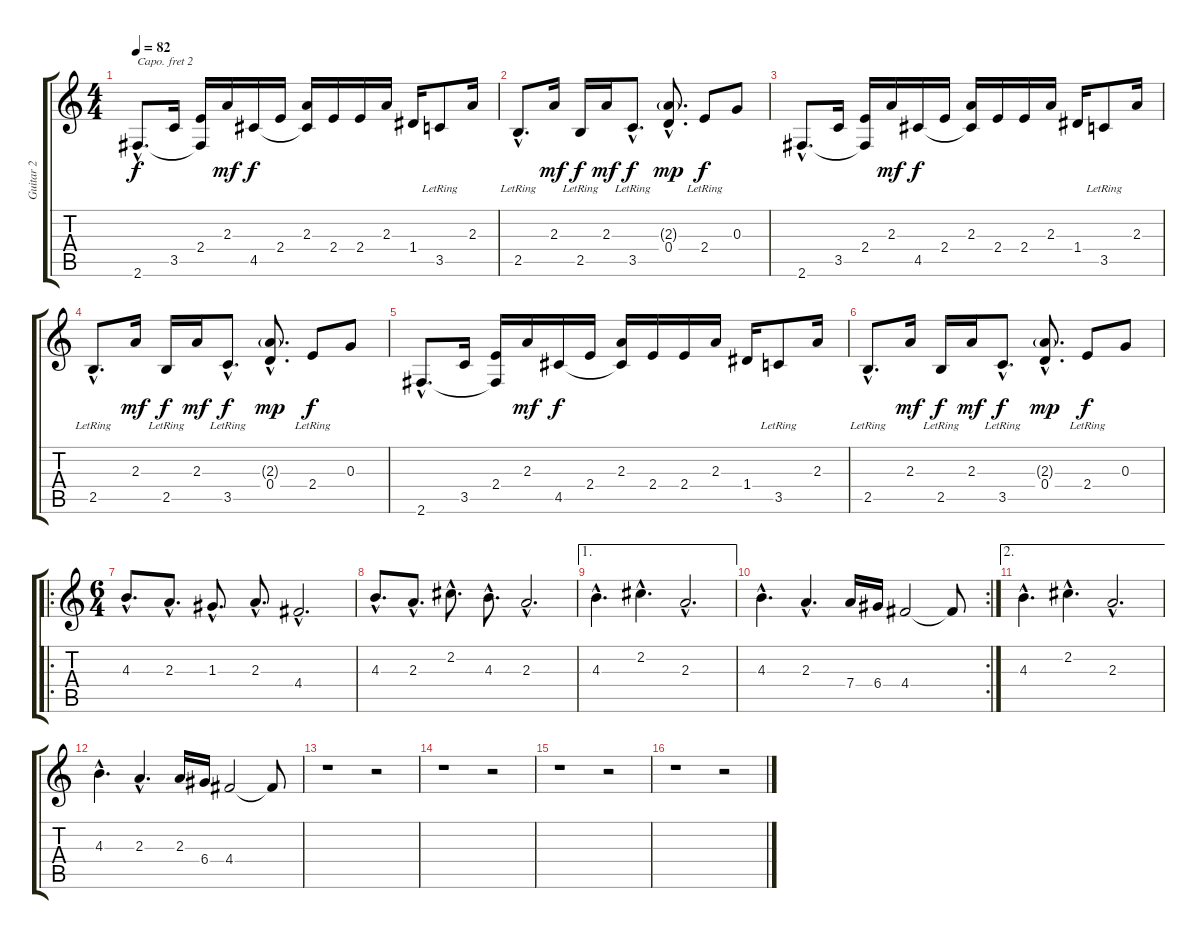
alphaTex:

\track ("Guitar 2" "Guitar 2") {instrument electricguitarjazz}
\staff {score tabs}
\capo 2
\tuning (D4 A3 F3 C3 G2 D2) {hide}
\ts (4 4)
\tempo 82
\clef g2
\ks c
2.6{hac}.8{d dy f} 3.5.16 (2.4 2.6{t}).16 2.3.16{dy mf} 4.5.16{dy f} 2.4.16 (2.3 4.5{t}).16 2.4.16 2.4.16 2.3.16 1.4.16 3.5{lr}.8 2.3.16 |
2.5{hac lr}.8{d} 2.3.16{dy mf} 2.5{lr}.16{dy f} 2.3.16{dy mf} 3.5{hac lr}.8{d dy f} (2.3{g hac} 0.4{hac}).8{d dy mp} 2.4{lr}.8{dy f} 0.3.8 |
2.6{hac}.8{d} 3.5.16 (2.4 2.6{t}).16 2.3.16{dy mf} 4.5.16{dy f} 2.4.16 (2.3 4.5{t}).16 2.4.16 2.4.16 2.3.16 1.4.16 3.5{lr}.8 2.3.16 |
2.5{hac lr}.8{d} 2.3.16{dy mf} 2.5{lr}.16{dy f} 2.3.16{dy mf} 3.5{hac lr}.8{d dy f} (2.3{g hac} 0.4{hac}).8{d dy mp} 2.4{lr}.8{dy f} 0.3.8 |
2.6{hac}.8{d} 3.5.16 (2.4 2.6{t}).16 2.3.16{dy mf} 4.5.16{dy f} 2.4.16 (2.3 4.5{t}).16 2.4.16 2.4.16 2.3.16 1.4.16 3.5{lr}.8 2.3.16 |
2.5{hac lr}.8{d} 2.3.16{dy mf} 2.5{lr}.16{dy f} 2.3.16{dy mf} 3.5{hac lr}.8{d dy f} (2.3{g hac} 0.4{hac}).8{d dy mp} 2.4{lr}.8{dy f} 0.3.8 |
\ro
\ts (6 4)
4.3{hac}.8{d} 2.3{hac}.8{d} 1.3{hac}.8{d} 2.3{hac}.8{d} 4.4{hac}.2{d} |
4.3{hac}.8{d} 2.3{hac}.8{d} 2.2{hac}.8{d} 4.3{hac}.8{d} 2.3{hac}.2{d} |
\ae 1
4.3{hac}.4{d} 2.2{hac}.4{d} 2.3{hac}.2{d} |
\rc 2
4.3{hac}.4{d} 2.3{hac}.4{d} 7.4.16 6.4.16 4.4.2 4.4{t}.8 |
\ae 2
4.3{hac}.4{d} 2.2{hac}.4{d} 2.3{hac}.2{d} |
4.3{hac}.4{d} 2.3{hac}.4{d} 2.3.16 6.4.16 4.4.2 4.4{t}.8 |
r.1 r.2 |
r.1 r.2 |
r.1 r.2 |
r.1 r.2
